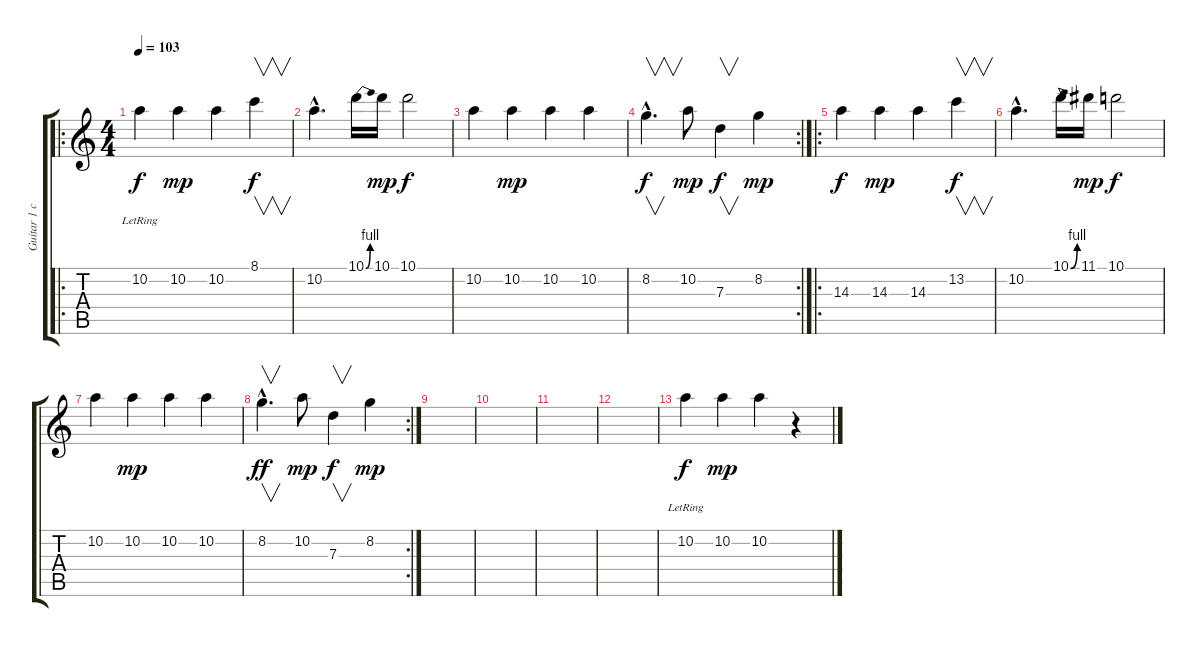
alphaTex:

\track ("Guitar 1 clean" "Guitar 1 c") {instrument electricguitarclean}
\staff {score tabs}
\tuning (E4 B3 G3 D3 A2 E2) {hide}
\ro
\ts (4 4)
\tempo 103
\clef g2
\ks c
10.2{lr}.4{dy f instrument electricguitarclean} 10.2.4{dy mp} 10.2.4 8.1.4{v dy f} |
10.2{hac}.4{d} 10.1{be (bend 0 0 60 4)}.16 10.1.16{dy mp} 10.1.2{dy f} |
10.2.4 10.2.4{dy mp} 10.2.4 10.2.4 |
\rc 2
8.2{hac}.4{v d dy f} 10.2.8{dy mp} 7.3.4{v dy f} 8.2.4{dy mp} |
\ro
14.3.4{dy f} 14.3.4{dy mp} 14.3.4 13.2.4{v dy f} |
10.2{hac}.4{d} 10.1{be (bend 0 0 60 4)}.16 11.1.16{dy mp} 10.1.2{dy f} |
10.2.4 10.2.4{dy mp} 10.2.4 10.2.4 |
\rc 2
8.2{hac}.4{v d dy ff} 10.2.8{dy mp} 7.3.4{v dy f} 8.2.4{dy mp} |
|
|
|
|
10.2{lr}.4{dy f} 10.2.4{dy mp} 10.2.4 r.4
